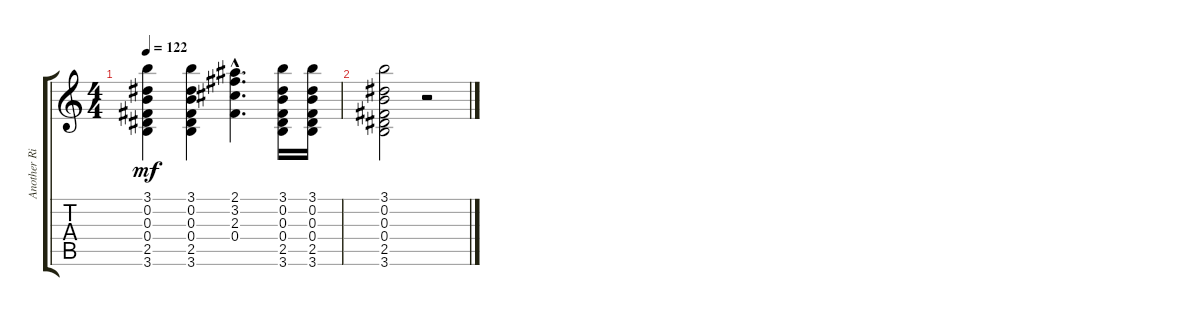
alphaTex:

\track ("Another Ritchie's Guitar" "Another Ri") {instrument acousticguitarsteel}
\staff {score tabs}
\tuning (Ab4 Eb4 B3 Gb3 Db3 Ab2) {hide}
\ts (4 4)
\tempo 122
\clef g2
\ks c
(3.1 0.2 0.3 0.4 2.5 3.6).4{dy mf} (3.1 0.2 0.3 0.4 2.5 3.6).4 (2.1{hac} 3.2{hac} 2.3{hac} 0.4{hac}).4{d} (3.1 0.2 0.3 0.4 2.5 3.6).16 (3.1 0.2 0.3 0.4 2.5 3.6).16 |
(3.1 0.2 0.3 0.4 2.5 3.6).2 r.2
